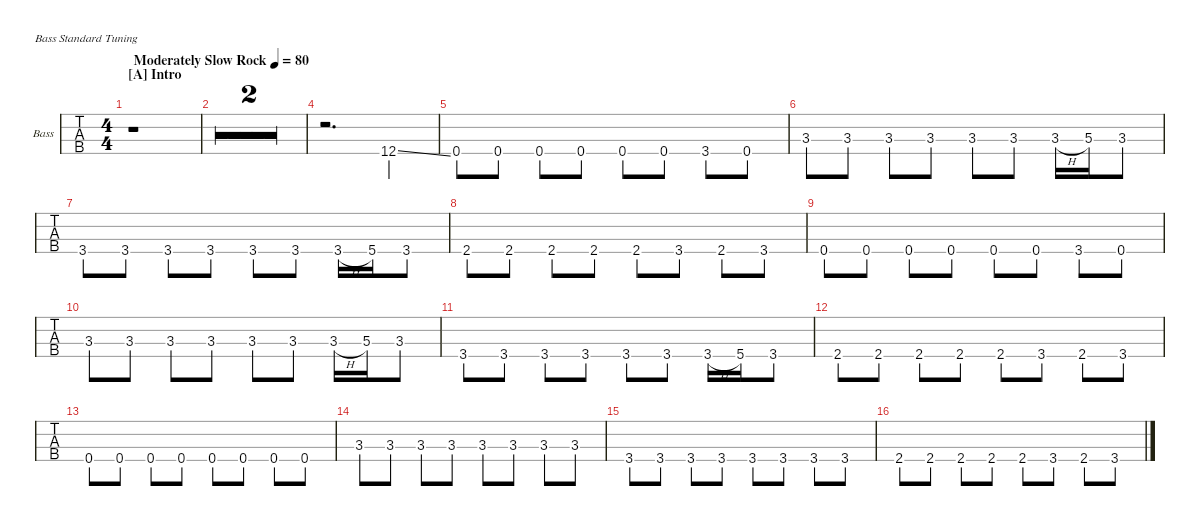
\hideDynamics
\bracketExtendMode nobrackets
\firstSystemTrackNameOrientation horizontal
\otherSystemsTrackNameOrientation horizontal
\track ("Bass" "Bass") {multiBarRest instrument electricbassfinger}
\staff {tabs}
\tuning (G2 D2 A1 E1)
\ts (4 4)
\section ("A" "Intro")
\tempo (80 "Moderately Slow Rock")
\clef f4
\ks g
r.1{dy f instrument electricbassfinger} |
r.1 |
r.1 |
r.2{d} 12.4{ss}.4 |
0.4.8 0.4.8 0.4.8 0.4.8 0.4.8 0.4.8 3.4.8 0.4.8 |
3.3.8 3.3.8 3.3.8 3.3.8 3.3.8 3.3.8 3.3{h}.16 5.3.16 3.3.8 |
3.4.8 3.4.8 3.4.8 3.4.8 3.4.8 3.4.8 3.4{h}.16 5.4.16 3.4.8 |
2.4.8 2.4.8 2.4.8 2.4.8 2.4.8 3.4.8 2.4.8 3.4.8 |
0.4.8 0.4.8 0.4.8 0.4.8 0.4.8 0.4.8 3.4.8 0.4.8 |
3.3.8 3.3.8 3.3.8 3.3.8 3.3.8 3.3.8 3.3{h}.16 5.3.16 3.3.8 |
3.4.8 3.4.8 3.4.8 3.4.8 3.4.8 3.4.8 3.4{h}.16 5.4.16 3.4.8 |
2.4.8 2.4.8 2.4.8 2.4.8 2.4.8 3.4.8 2.4.8 3.4.8 |
0.4.8 0.4.8 0.4.8 0.4.8 0.4.8 0.4.8 0.4.8 0.4.8 |
3.3.8 3.3.8 3.3.8 3.3.8 3.3.8 3.3.8 3.3.8 3.3.8 |
3.4.8 3.4.8 3.4.8 3.4.8 3.4.8 3.4.8 3.4.8 3.4.8 |
2.4.8 2.4.8 2.4.8 2.4.8 2.4.8 3.4.8 2.4.8 3.4.8
